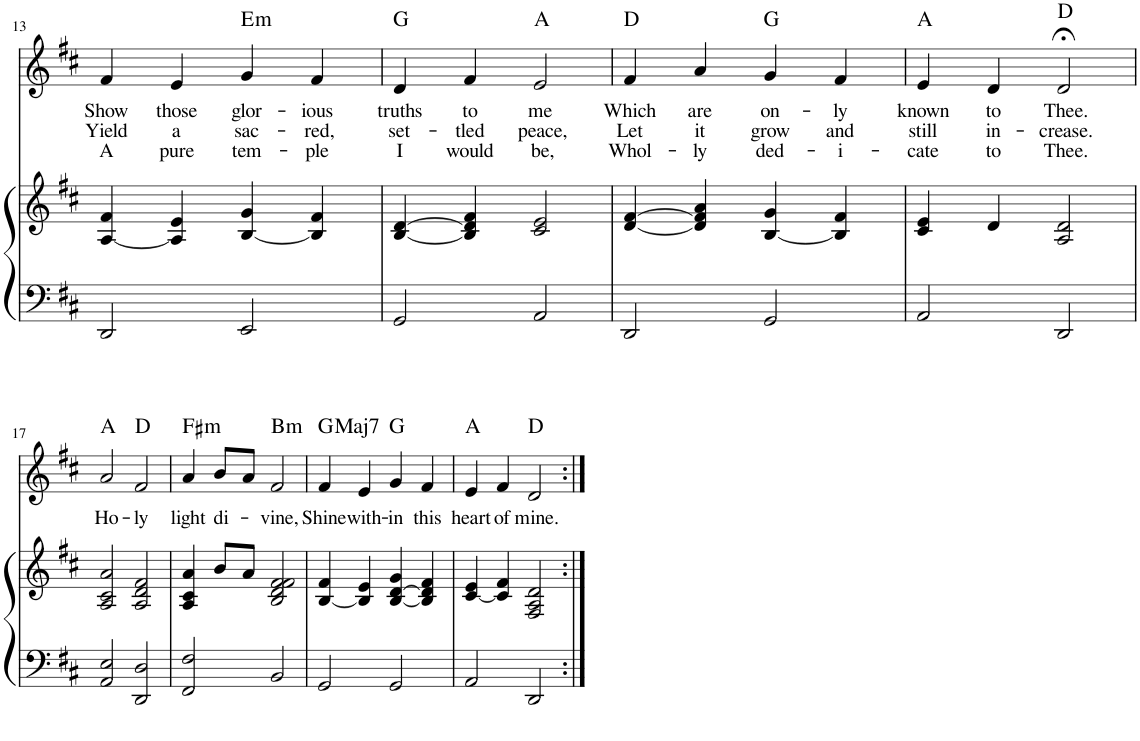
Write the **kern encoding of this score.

**kern	**kern	**kern	**text	**text	**text	**harte
*part2	*part2	*part1	*part1	*part1	*part1	*part1
*staff3	*staff2	*staff1	*staff1	*staff1	*staff1	*
*I"Piano	*	*I"Voice	*	*	*	*
*I'Pno	*	*	*	*	*	*
!!LO:PB:g=z
*clefF4	*clefG2	*clefG2	*	*	*	*
*k[f#c#]	*k[f#c#]	*k[f#c#]	*	*	*	*
*M4/4	*M4/4	*M4/4	*	*	*	*
=13	=13	=13	=13	=13	=13	=13
!	!	!	!LO:LY:b	!LO:LY:b	!LO:LY:b	!
2DD/	[4A/ 4f#/	4f#/	Show	Yield	A	.
!	!	!	!LO:LY:b	!LO:LY:b	!LO:LY:b	!
.	4A/] 4e/	4e/	those	a	pure	.
!	!	!	!LO:LY:b	!LO:LY:b	!LO:LY:b	!LO:H:kt=m
2EE/	[4B/ 4g/	4g/	glor-	sac-	tem-	E:min
!	!	!	!LO:LY:b	!LO:LY:b	!LO:LY:b	!
.	4B/] 4f#/	4f#/	-ious	-red,	-ple	.
=14	=14	=14	=14	=14	=14	=14
!	!	!	!LO:LY:b	!LO:LY:b	!LO:LY:b	!
2GG/	[4B/ [4d/	4d/	truths	set-	I	G:maj
!	!	!	!LO:LY:b	!LO:LY:b	!LO:LY:b	!
.	4B/] 4d/] 4f#/	4f#/	to	-tled	would	.
!	!	!	!LO:LY:b	!LO:LY:b	!LO:LY:b	!
2AA/	2c#/ 2e/	2e/	me	peace,	be,	A:maj
=15	=15	=15	=15	=15	=15	=15
!	!	!	!LO:LY:b	!LO:LY:b	!LO:LY:b	!
2DD/	[4d/ [4f#/	4f#/	Which	Let	Whol-	D:maj
!	!	!	!LO:LY:b	!LO:LY:b	!LO:LY:b	!
.	4d/] 4f#/] 4a/	4a/	are	it	-ly	.
!	!	!	!LO:LY:b	!LO:LY:b	!LO:LY:b	!
2GG/	[4B/ 4g/	4g/	on-	grow	ded-	G:maj
!	!	!	!LO:LY:b	!LO:LY:b	!LO:LY:b	!
.	4B/] 4f#/	4f#/	-ly	and	-i-	.
=16	=16	=16	=16	=16	=16	=16
!	!	!	!LO:LY:b	!LO:LY:b	!LO:LY:b	!
2AA/	4c#/ 4e/	4e/	known	still	-cate	A:maj
!	!	!	!LO:LY:b	!LO:LY:b	!LO:LY:b	!
.	4d/	4d/	to	in-	to	.
!	!	!	!LO:LY:b	!LO:LY:b	!LO:LY:b	!
2DD/	2A/ 2d/	2d;</	Thee.	-crease.	Thee.	D:maj
!!LO:LB:g=z
=17	=17	=17	=17	=17	=17	=17
!	!	!	!LO:LY:b	!	!	!
2AA/ 2E/	2A/ 2c#/ 2a/	2a/	Ho-	.	.	A:maj
!	!	!	!LO:LY:b	!	!	!
2DD/ 2D/	2A/ 2d/ 2f#/	2f#/	-ly	.	.	D:maj
=18	=18	=18	=18	=18	=18	=18
!	!	!	!LO:LY:b	!	!	!LO:H:kt=m
2FF#/ 2F#/	4A/ 4c#/ 4a/	4a/	light	.	.	F#:min
!	!	!	!LO:LY:b	!	!	!
.	8b/L	8b/L	di-	.	.	.
.	8a/J	8a/J	.	.	.	.
!	!	!	!LO:LY:b	!	!	!LO:H:kt=m
2BB/	2B/ 2d/ 2f#/ 2f#/	2f#/	-vine,	.	.	B:min
=19	=19	=19	=19	=19	=19	=19
!	!	!	!LO:LY:b	!	!	!LO:H:kt=Maj7
2GG/	[4B/ 4f#/	4f#/	Shine	.	.	G:maj7
!	!	!	!LO:LY:b	!	!	!
.	4B/] 4e/	4e/	with-	.	.	.
!	!	!	!LO:LY:b	!	!	!
2GG/	[4B/ [4d/ 4g/	4g/	-in	.	.	G:maj
!	!	!	!LO:LY:b	!	!	!
.	4B/] 4d/] 4f#/	4f#/	this	.	.	.
=20	=20	=20	=20	=20	=20	=20
!	!	!	!LO:LY:b	!	!	!
2AA/	[4c#/ 4e/	4e/	heart	.	.	A:maj
!	!	!	!LO:LY:b	!	!	!
.	4c#/] 4f#/	4f#/	of	.	.	.
!	!	!	!LO:LY:b	!	!	!
2DD/	2F#/ 2A/ 2d/	2d/	mine.	.	.	D:maj
=:|!	=:|!	=:|!	=:|!	=:|!	=:|!	=:|!
*-	*-	*-	*-	*-	*-	*-
